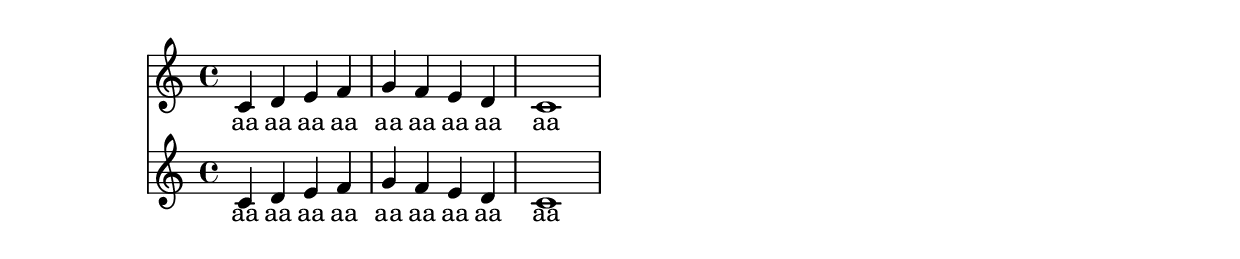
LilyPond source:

% DO NOT EDIT this file manually; it is automatically
% generated from Documentation/snippets/new
% Make any changes in Documentation/snippets/new/
% and then run scripts/auxiliar/makelsr.py
%
% This file is in the public domain.
%% Note: this file works from version 2.14.0
\version "2.14.0"

\header {
%% Translation of GIT committish: 70f5f30161f7b804a681cd080274bfcdc9f4fe8c
  texidoces = "
Este fragmento de código muestra cómo situar la línea de base de la
letra más cerca del pentagrama.

"
  doctitlees = "Ajuste del especiado vertical de la letra"


%% Translation of GIT committish: 9a65042d49324f2e3dff18c4b0858def81232eea
  texidocfr = "
Cet extrait illustre la manière de rapprocher la ligne de paroles
de la portée.

"
  doctitlefr = "Ajustement de l'espacement vertical des paroles"


  lsrtags = "text, vocal-music, spacing"
  texidoc = "
This snippet shows how to bring the lyrics line closer to the staff.

"
  doctitle = "Adjusting lyrics vertical spacing"
} % begin verbatim


% Default layout:
<<
  \new Staff \new Voice = melody \relative c' {
    c4 d e f
    g4 f e d
    c1
  }
  \new Lyrics \lyricsto melody { aa aa aa aa aa aa aa aa aa }

  % Reducing the minimum space below the staff and above the lyrics:
  \new Staff {
    \new Voice = melody \relative c' {
      c4 d e f
      g4 f e d
      c1
    }
  }
  \new Lyrics \with {
    \override VerticalAxisGroup #'nonstaff-relatedstaff-spacing = #'((basic-distance . 1))
  }
  \lyricsto melody { aa aa aa aa aa aa aa aa aa }
>>
